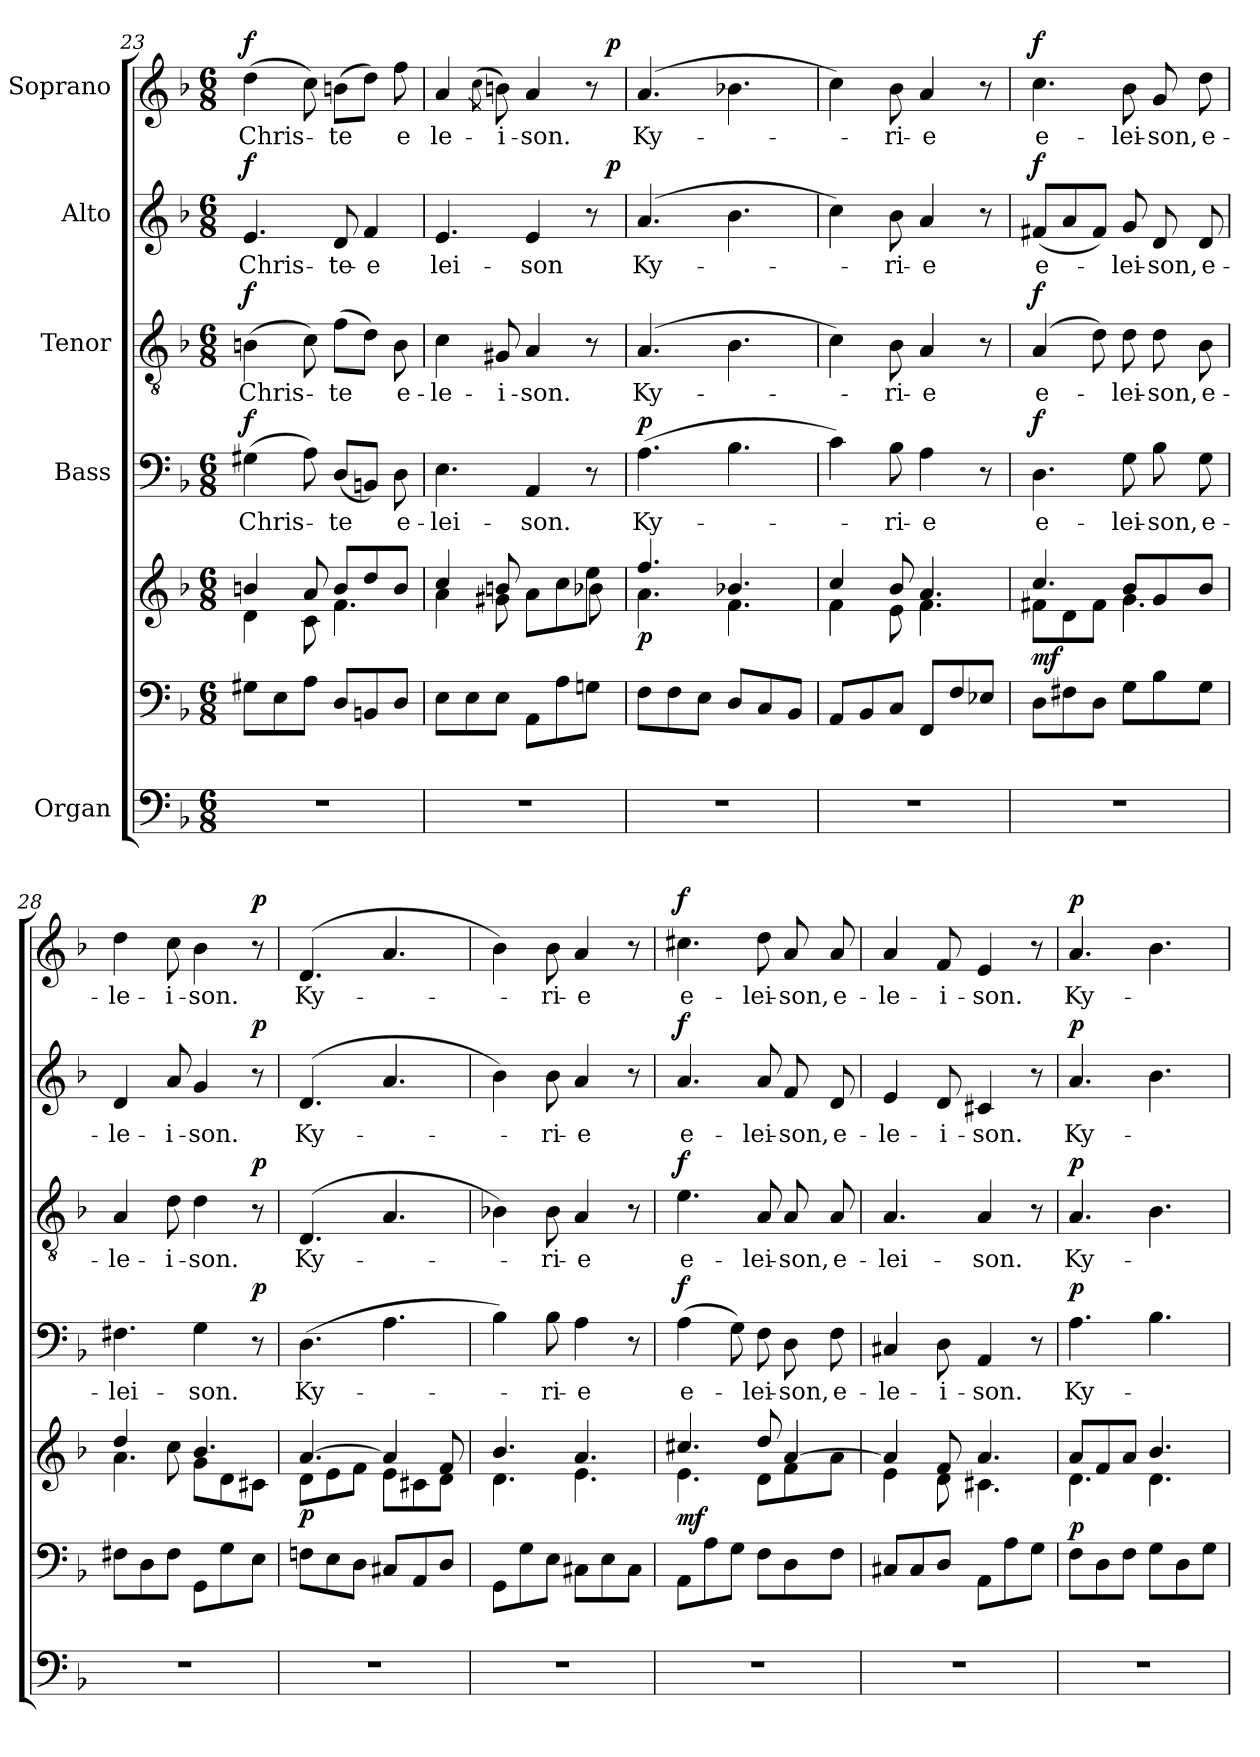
**kern	**kern	**kern	**dynam	**kern	**text	**dynam	**kern	**text	**dynam	**kern	**text	**dynam	**kern	**text	**dynam
*part5	*part5	*part5	*part5	*part4	*part4	*part4	*part3	*part3	*part3	*part2	*part2	*part2	*part1	*part1	*part1
*staff7	*staff6	*staff5	*staff5/6/7	*staff4	*staff4	*staff4	*staff3	*staff3	*staff3	*staff2	*staff2	*staff2	*staff1	*staff1	*staff1
*I"Organ	*	*	*	*I"Bass	*	*	*I"Tenor	*	*	*I"Alto	*	*	*I"Soprano	*	*
*clefF4	*clefF4	*clefG2	*	*clefF4	*	*	*clefGv2	*	*	*clefG2	*	*	*clefG2	*	*
*k[b-]	*k[b-]	*k[b-]	*	*k[b-]	*	*	*k[b-]	*	*	*k[b-]	*	*	*k[b-]	*	*
*M6/8	*M6/8	*M6/8	*	*M6/8	*	*	*M6/8	*	*	*M6/8	*	*	*M6/8	*	*
=23	=23	=23	=23	=23	=23	=23	=23	=23	=23	=23	=23	=23	=23	=23	=23
*	*	*^	*	*	*	*	*	*	*	*	*	*	*	*	*
!	!	!	!	!	!	!LO:LY:b	!LO:DY:a	!	!LO:LY:b	!LO:DY:a	!	!LO:LY:b	!LO:DY:a	!	!LO:LY:b	!LO:DY:a
2.r	8G#X\L	4bn/	4d\	.	(4G#X\	Chris-	f	(4Bn\	Chris-	f	4.e/	Chris-	f	(4dd\	Chris-	f
.	8E\	.	.	.	.	.	.	.	.	.	.	.	.	.	.	.
.	8A\J	8a/	8c\	.	8A\)	.	.	8c\)	.	.	.	.	.	8cc\)	.	.
!	!	!	!	!	!	!LO:LY:b	!	!	!LO:LY:b	!	!	!LO:LY:b	!	!	!LO:LY:b	!
.	8D/L	8b/L	4.f\	.	(8D/L	-te	.	(8f\L	-te	.	8d/	te-	.	(8bn\L	-te	.
!	!	!	!	!	!	!	!	!	!	!	!	!LO:LY:b	!	!	!	!
.	8BBn/	8dd/	.	.	8BBn/J)	.	.	8d\J)	.	.	4f/	-e	.	8dd\J)	.	.
!	!	!	!	!	!	!LO:LY:b	!	!	!LO:LY:b	!	!	!	!	!	!LO:LY:b	!
.	8D/J	8b/J	.	.	8D\	e-	.	8B\	e-	.	.	.	.	8ff\	e	.
=24	=24	=24	=24	=24	=24	=24	=24	=24	=24	=24	=24	=24	=24	=24	=24	=24
!	!	!	!	!	!	!LO:LY:b	!	!	!LO:LY:b	!	!	!LO:LY:b	!	!	!LO:LY:b	!
*	*	*	*	*	*	*	*	*	*	*	*^	*	*	*^	*	*
2.r	8E\L	4cc/	4a\	.	4.E\	-lei-	.	4c\	-le-	.	4.e/	2ryy	-lei-	.	4a/	2ryy	-le-	.
.	8E\	.	.	.	.	.	.	.	.	.	.	.	.	.	.	.	.	.
.	.	.	.	.	.	.	.	.	.	.	.	.	.	.	(8qcc\	.	.	.
!	!	!	!	!	!	!	!	!	!LO:LY:b	!	!	!	!	!	!	!	!LO:LY:b	!
.	8E\J	8bn/	8g#X\	.	.	.	.	8G#X/	-i-	.	.	.	.	.	8bn\)	.	-i-	.
!	!	!	!	!	!	!LO:LY:b	!	!	!LO:LY:b	!	!	!	!LO:LY:b	!	!	!	!LO:LY:b	!
.	8AA\L	8a\L	4ryy	.	4AA/	-son.	.	4A/	-son.	.	4e/	.	-son	.	4a/	.	-son.	.
.	8A\	8cc\	.	.	.	.	.	.	.	.	.	8.ryy	.	.	.	8.ryy	.	.
.	8Gn\J	8ee\J	8b-X\	.	8r	.	.	8r	.	.	8r	.	.	.	8r	.	.	.
!	!	!	!	!	!	!	!	!	!	!	!	!	!	!LO:DY:a	!	!	!	!LO:DY:a
.	.	.	.	.	.	.	.	.	.	.	.	16ryy	.	p	.	16ryy	.	p
=25	=25	=25	=25	=25	=25	=25	=25	=25	=25	=25	=25	=25	=25	=25	=25	=25	=25	=25
!	!	!	!	!LO:DY:b	!	!LO:LY:b	!LO:DY:a	!	!LO:LY:b	!	!	!	!LO:LY:b	!	!	!	!LO:LY:b	!
*	*	*	*	*	*	*	*	*	*	*	*v	*v	*	*	*	*	*	*
*	*	*	*	*	*	*	*	*	*	*	*	*	*	*v	*v	*	*
2.r	8F\L	4.ff/	4.a\	p	(4.A\	Ky-	p	(4.A/	Ky-	.	(4.a/	Ky-	.	(4.a/	Ky-	.
.	8F\	.	.	.	.	.	.	.	.	.	.	.	.	.	.	.
.	8E\J	.	.	.	.	.	.	.	.	.	.	.	.	.	.	.
.	8D/L	4.b-X/	4.f\	.	4.B-\	.	.	4.B-\	.	.	4.b-\	.	.	4.b-X\	.	.
.	8C/	.	.	.	.	.	.	.	.	.	.	.	.	.	.	.
.	8BB-/J	.	.	.	.	.	.	.	.	.	.	.	.	.	.	.
=26	=26	=26	=26	=26	=26	=26	=26	=26	=26	=26	=26	=26	=26	=26	=26	=26
2.r	8AA/L	4cc/	4f\	.	4c\)	.	.	4c\)	.	.	4cc\)	.	.	4cc\)	.	.
.	8BB-/	.	.	.	.	.	.	.	.	.	.	.	.	.	.	.
!	!	!	!	!	!	!LO:LY:b	!	!	!LO:LY:b	!	!	!LO:LY:b	!	!	!LO:LY:b	!
.	8C/J	8b-/	8e\	.	8B-\	-ri-	.	8B-\	-ri-	.	8b-\	-ri-	.	8b-\	-ri-	.
!	!	!	!	!	!	!LO:LY:b	!	!	!LO:LY:b	!	!	!LO:LY:b	!	!	!LO:LY:b	!
.	8FF/L	4.a/	4.f\	.	4A\	-e	.	4A/	-e	.	4a/	-e	.	4a/	-e	.
.	8F/	.	.	.	.	.	.	.	.	.	.	.	.	.	.	.
.	8E-X/J	.	.	.	8r	.	.	8r	.	.	8r	.	.	8r	.	.
=27	=27	=27	=27	=27	=27	=27	=27	=27	=27	=27	=27	=27	=27	=27	=27	=27
!	!	!	!	!LO:DY:b	!	!LO:LY:b	!LO:DY:a	!	!LO:LY:b	!LO:DY:a	!	!LO:LY:b	!LO:DY:a	!	!LO:LY:b	!LO:DY:a
2.r	8D\L	4.cc/	8f#X\L	mf	4.D\	e-	f	(4A/	e-	f	(8f#X/L	e-	f	4.cc\	e-	f
.	8F#X\	.	8d\	.	.	.	.	.	.	.	8a/	.	.	.	.	.
.	8D\J	.	8f#\J	.	.	.	.	8d\)	.	.	8f#/J)	.	.	.	.	.
!	!	!	!	!	!	!LO:LY:b	!	!	!LO:LY:b	!	!	!LO:LY:b	!	!	!LO:LY:b	!
.	8G\L	8b-/L	4.g\	.	8G\	-lei-	.	8d\	-lei-	.	8g/	lei-	.	8b-\	-lei-	.
!	!	!	!	!	!	!LO:LY:b	!	!	!LO:LY:b	!	!	!LO:LY:b	!	!	!LO:LY:b	!
.	8B-\	8g/	.	.	8B-\	-son,	.	8d\	-son,	.	8d/	-son,	.	8g/	-son,	.
!	!	!	!	!	!	!LO:LY:b	!	!	!LO:LY:b	!	!	!LO:LY:b	!	!	!LO:LY:b	!
.	8G\J	8b-/J	.	.	8G\	e-	.	8B-\	e-	.	8d/	e-	.	8dd\	e-	.
=28	=28	=28	=28	=28	=28	=28	=28	=28	=28	=28	=28	=28	=28	=28	=28	=28
!	!	!	!	!	!	!LO:LY:b	!	!	!LO:LY:b	!	!	!LO:LY:b	!	!	!LO:LY:b	!
2.r	8F#X\L	4dd/	4.a\	.	4.F#X\	-lei-	.	4A/	-le-	.	4d/	-le-	.	4dd\	-le-	.
.	8D\	.	.	.	.	.	.	.	.	.	.	.	.	.	.	.
!	!	!	!	!	!	!	!	!	!LO:LY:b	!	!	!LO:LY:b	!	!	!LO:LY:b	!
.	8F#\J	8cc\	.	.	.	.	.	8d\	-i-	.	8a/	-i-	.	8cc\	-i-	.
!	!	!	!	!	!	!LO:LY:b	!	!	!LO:LY:b	!	!	!LO:LY:b	!	!	!LO:LY:b	!
.	8GG\L	4.b-/	8g\L	.	4G\	-son.	.	4d\	-son.	.	4g/	-son.	.	4b-\	-son.	.
.	8G\	.	8d\	.	.	.	.	.	.	.	.	.	.	.	.	.
!	!	!	!	!	!	!	!LO:DY:a	!	!	!LO:DY:a	!	!	!LO:DY:a	!	!	!LO:DY:a
.	8E\J	.	8c#X\J	.	8r	.	p	8r	.	p	8r	.	p	8r	.	p
!!LO:PB:g=z
=29	=29	=29	=29	=29	=29	=29	=29	=29	=29	=29	=29	=29	=29	=29	=29	=29
!	!	!	!	!LO:DY:b	!	!LO:LY:b	!	!	!LO:LY:b	!	!	!LO:LY:b	!	!	!LO:LY:b	!
2.r	8Fn\L	[4.a/	8d\L	p	(4.D\	Ky-	.	(4.D/	Ky-	.	(4.d/	Ky-	.	(4.d/	Ky-	.
.	8E\	.	8e\	.	.	.	.	.	.	.	.	.	.	.	.	.
.	8D\J	.	8f\J	.	.	.	.	.	.	.	.	.	.	.	.	.
.	8C#X/L	4a/]	8e\L	.	4.A\	.	.	4.A/	.	.	4.a/	.	.	4.a/	.	.
.	8AA/	.	8c#X\	.	.	.	.	.	.	.	.	.	.	.	.	.
.	8D/J	8f/	8d\J	.	.	.	.	.	.	.	.	.	.	.	.	.
=30	=30	=30	=30	=30	=30	=30	=30	=30	=30	=30	=30	=30	=30	=30	=30	=30
2.r	8GG\L	4.b-/	4.d\	.	4B-\)	.	.	4B-X\)	.	.	4b-\)	.	.	4b-\)	.	.
.	8G\	.	.	.	.	.	.	.	.	.	.	.	.	.	.	.
!	!	!	!	!	!	!LO:LY:b	!	!	!LO:LY:b	!	!	!LO:LY:b	!	!	!LO:LY:b	!
.	8E\J	.	.	.	8B-\	-ri-	.	8B-\	-ri-	.	8b-\	-ri-	.	8b-\	-ri-	.
!	!	!	!	!	!	!LO:LY:b	!	!	!LO:LY:b	!	!	!LO:LY:b	!	!	!LO:LY:b	!
.	8C#X\L	4.a/	4.e\	.	4A\	-e	.	4A/	-e	.	4a/	-e	.	4a/	-e	.
.	8E\	.	.	.	.	.	.	.	.	.	.	.	.	.	.	.
.	8C#\J	.	.	.	8r	.	.	8r	.	.	8r	.	.	8r	.	.
=31	=31	=31	=31	=31	=31	=31	=31	=31	=31	=31	=31	=31	=31	=31	=31	=31
!	!	!	!	!LO:DY:b	!	!LO:LY:b	!LO:DY:a	!	!LO:LY:b	!LO:DY:a	!	!LO:LY:b	!LO:DY:a	!	!LO:LY:b	!LO:DY:a
2.r	8AA\L	4.cc#X/	4.e\	mf	(4A\	e-	f	4.e\	e-	f	4.a/	e-	f	4.cc#X\	e-	f
.	8A\	.	.	.	.	.	.	.	.	.	.	.	.	.	.	.
.	8G\J	.	.	.	8G\)	.	.	.	.	.	.	.	.	.	.	.
!	!	!	!	!	!	!LO:LY:b	!	!	!LO:LY:b	!	!	!LO:LY:b	!	!	!LO:LY:b	!
.	8F\L	8dd/	8d\L	.	8F\	-lei-	.	8A/	-lei-	.	8a/	-lei-	.	8dd\	-lei-	.
!	!	!	!	!	!	!LO:LY:b	!	!	!LO:LY:b	!	!	!LO:LY:b	!	!	!LO:LY:b	!
.	8D\	[4a/	8f\	.	8D\	-son,	.	8A/	-son,	.	8f/	-son,	.	8a/	-son,	.
!	!	!	!	!	!	!LO:LY:b	!	!	!LO:LY:b	!	!	!LO:LY:b	!	!	!LO:LY:b	!
.	8F\J	.	8a\J	.	8F\	e-	.	8A/	e-	.	8d/	e-	.	8a/	e-	.
=32	=32	=32	=32	=32	=32	=32	=32	=32	=32	=32	=32	=32	=32	=32	=32	=32
!	!	!	!	!	!	!LO:LY:b	!	!	!LO:LY:b	!	!	!LO:LY:b	!	!	!LO:LY:b	!
2.r	8C#X/L	4a/]	4e\	.	4C#X/	-le-	.	4.A/	-lei-	.	4e/	-le-	.	4a/	-le-	.
.	8C#/	.	.	.	.	.	.	.	.	.	.	.	.	.	.	.
!	!	!	!	!	!	!LO:LY:b	!	!	!	!	!	!LO:LY:b	!	!	!LO:LY:b	!
.	8D/J	8f/	8d\	.	8D\	-i-	.	.	.	.	8d/	-i-	.	8f/	-i-	.
!	!	!	!	!	!	!LO:LY:b	!	!	!LO:LY:b	!	!	!LO:LY:b	!	!	!LO:LY:b	!
.	8AA\L	4.a/	4.c#X\	.	4AA/	-son.	.	4A/	-son.	.	4c#X/	-son.	.	4e/	-son.	.
.	8A\	.	.	.	.	.	.	.	.	.	.	.	.	.	.	.
.	8G\J	.	.	.	8r	.	.	8r	.	.	8r	.	.	8r	.	.
=33	=33	=33	=33	=33	=33	=33	=33	=33	=33	=33	=33	=33	=33	=33	=33	=33
!	!	!	!	!LO:DY:a=2	!	!LO:LY:b	!LO:DY:a	!	!LO:LY:b	!LO:DY:a	!	!LO:LY:b	!LO:DY:a	!	!LO:LY:b	!LO:DY:a
2.r	8F\L	8a/L	4.d\	p	4.A\	Ky-	p	4.A/	Ky-	p	4.a/	Ky-	p	4.a/	Ky-	p
.	8D\	8f/	.	.	.	.	.	.	.	.	.	.	.	.	.	.
.	8F\J	8a/J	.	.	.	.	.	.	.	.	.	.	.	.	.	.
.	8G\L	4.b-/	4.d\	.	4.B-\	.	.	4.B-\	.	.	4.b-\	.	.	4.b-\	.	.
.	8D\	.	.	.	.	.	.	.	.	.	.	.	.	.	.	.
.	8G\J	.	.	.	.	.	.	.	.	.	.	.	.	.	.	.
*	*	*v	*v	*	*	*	*	*	*	*	*	*	*	*	*	*
=	=	=	=	=	=	=	=	=	=	=	=	=	=	=	=
*-	*-	*-	*-	*-	*-	*-	*-	*-	*-	*-	*-	*-	*-	*-	*-
